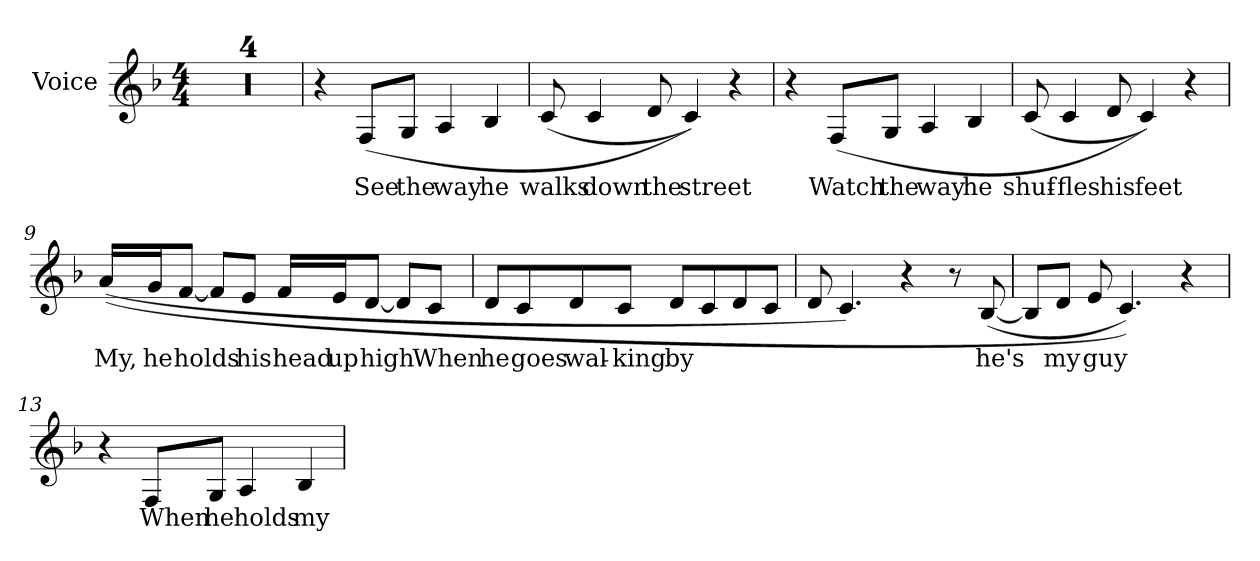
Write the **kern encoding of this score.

**kern	**text
*part1	*part1
*staff1	*staff1
*I"Voice	*
*I'Voice	*
!!LO:PB:g=z
*clefG2	*
*k[b-]	*
*F:	*
*M4/4	*
=1	=1
1r	.
=2	=2
1r	.
=3	=3
1r	.
=4	=4
1r	.
=5	=5
4r	.
!	!LO:LY:b:color=#000000
(8Fi/L	See
!	!LO:LY:b:color=#000000
8Gi/J	the
!	!LO:LY:b:color=#000000
4Ai/	way
!	!LO:LY:b:color=#000000
4B-i/	he
=6	=6
!	!LO:LY:b:color=#000000
(8ci/	walks
!	!LO:LY:b:color=#000000
4ci/	down
!	!LO:LY:b:color=#000000
8di/	the
!	!LO:LY:b:color=#000000
4ci/))	street
4r	.
!!LO:LB:g=z
=7	=7
4r	.
!	!LO:LY:b:color=#000000
(8Fi/L	Watch
!	!LO:LY:b:color=#000000
8Gi/J	the
!	!LO:LY:b:color=#000000
4Ai/	way
!	!LO:LY:b:color=#000000
4B-i/	he
=8	=8
!	!LO:LY:b:color=#000000
(8ci/	shuf-
!	!LO:LY:b:color=#000000
4ci/	-fles
!	!LO:LY:b:color=#000000
8di/	his
!	!LO:LY:b:color=#000000
4ci/))	feet
4r	.
=9	=9
!	!LO:LY:b:color=#000000
((16ai/LL	My,
!	!LO:LY:b:color=#000000
16gi/J	he
!	!LO:LY:b:color=#000000
[8fi/J	holds
8fi/L]	.
!	!LO:LY:b:color=#000000
8ei/J	his
!	!LO:LY:b:color=#000000
16fi/LL	head
!	!LO:LY:b:color=#000000
16ei/J	up
!	!LO:LY:b:color=#000000
[8di/J	high
8di/L]	.
!	!LO:LY:b:color=#000000
8ci/J	When
!!LO:LB:g=z
=10	=10
!	!LO:LY:b:color=#000000
8di/L	he
!	!LO:LY:b:color=#000000
8ci/	goes
!	!LO:LY:b:color=#000000
8di/	wal-
!	!LO:LY:b:color=#000000
8ci/J	-king
!	!LO:LY:b:color=#000000
8di/L	by
8ci/	.
8di/	.
8ci/J	.
=11	=11
8di/	.
4.ci/)	.
4r	.
8r	.
!	!LO:LY:b:color=#000000
([8B-i/	he's
=12	=12
8B-i/L]	.
!	!LO:LY:b:color=#000000
8di/J	my
!	!LO:LY:b:color=#000000
8ei/	guy
4.ci/))	.
4r	.
=13	=13
4r	.
!	!LO:LY:b:color=#000000
8Fi/L	When
!	!LO:LY:b:color=#000000
8Gi/J	he
!	!LO:LY:b:color=#000000
4Ai/	holds
!	!LO:LY:b:color=#000000
4B-i/	my
=	=
*-	*-
